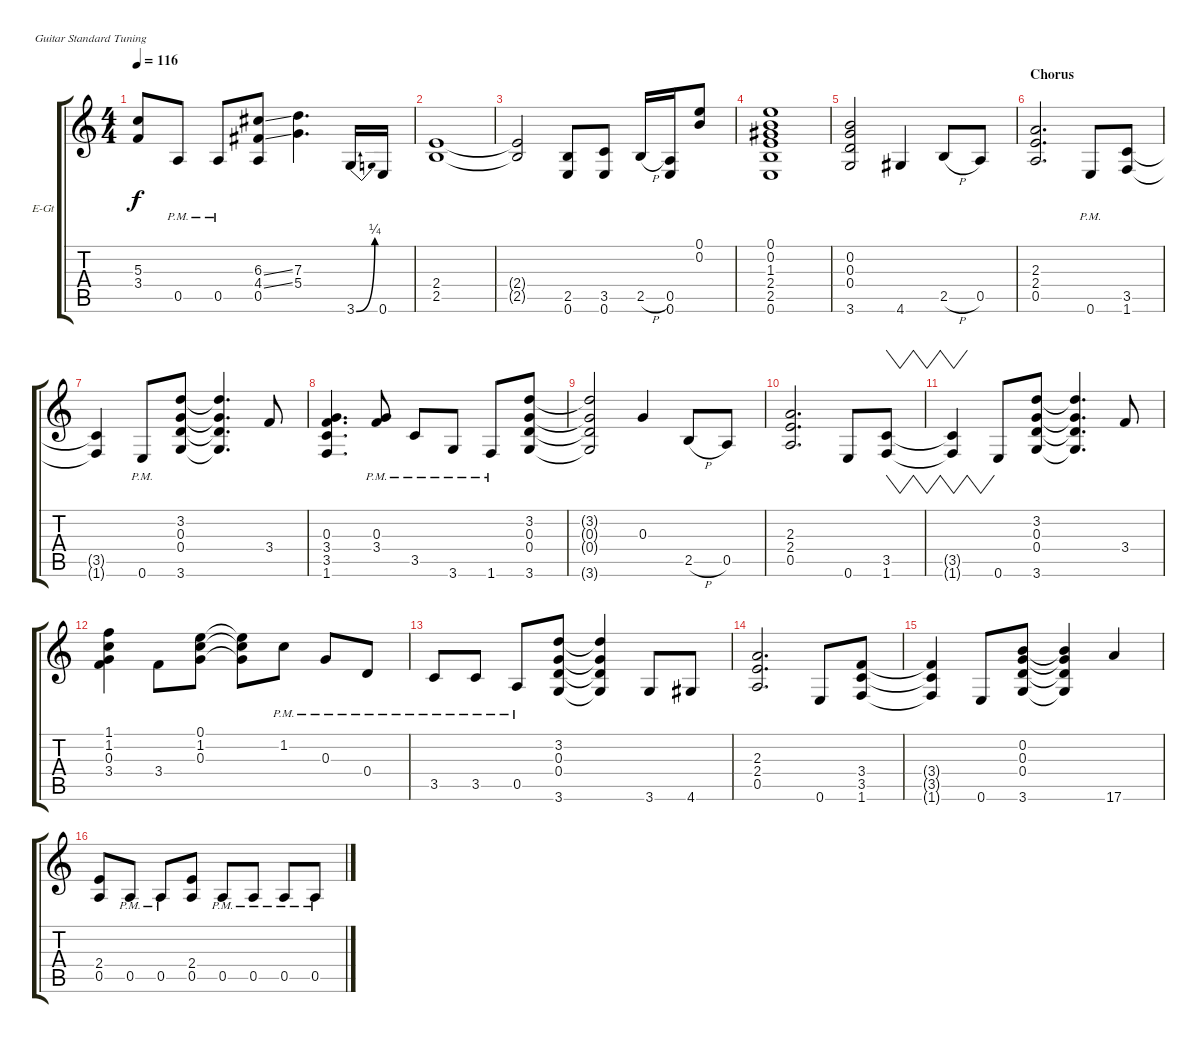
\bracketExtendMode groupsimilarinstruments
\firstSystemTrackNameOrientation horizontal
\otherSystemsTrackNameOrientation horizontal
\track ("Distortion" "E-Gt") {instrument distortionguitar}
\staff {score tabs}
\tuning (E4 B3 G3 D3 A2 E2)
\ts (4 4)
\tempo 116
\clef g2
\ks c
(5.3 3.4).8{dy f} 0.5{pm}.8 0.5{pm}.8 (6.3{ss} 4.4{ss} 0.5).8 (7.3 5.4).4{d} 3.6{be (bend 0 0 60 1)}.16 0.6.16 |
(2.4 2.5).1 |
(2.4{t} 2.5{t}).2 (2.5 0.6).8 (3.5 0.6).8 2.5{h}.16 (0.5 0.6).16 (0.1 0.2).8 |
(0.1 0.2 1.3 2.4 2.5 0.6).1 |
(0.2 0.3 0.4 3.6).2 4.6.4 2.5{h}.8 0.5.8 |
\section ("" "Chorus")
(2.3 2.4 0.5).2{d} 0.6{pm}.8 (3.5 1.6).8 |
(3.5{t} 1.6{t}).4 0.6{pm}.8 (3.2 0.3 0.4 3.6).8 (3.2{t} 0.3{t} 0.4{t} 3.6{t}).4{d} 3.4.8 |
(0.3 3.4 3.5 1.6).4{d} (0.3 3.4{pm}).8 3.5{pm}.8 3.6{pm}.8 1.6{pm}.8 (3.2 0.3 0.4 3.6).8 |
(3.2{t} 0.3{t} 0.4{t} 3.6{t}).2 0.3.4 2.5{h}.8 0.5.8 |
(2.3 2.4 0.5).2{d} 0.6.8 (3.5 1.6).8{vw} |
(3.5{t} 1.6{t}).4{vw} 0.6.8 (3.2 0.3 0.4 3.6).8 (3.2{t} 0.3{t} 0.4{t} 3.6{t}).4{d} 3.4.8 |
(1.1 1.2 0.3 3.4).4 3.4.8 (0.1 1.2 0.3).8 (0.1{t} 1.2{t} 0.3{t}).8 1.2{pm}.8 0.3{pm}.8 0.4{pm}.8 |
3.5{pm}.8 3.5{pm}.8 0.5{pm}.8 (3.2 0.3 0.4 3.6).8 (3.2{t} 0.3{t} 0.4{t} 3.6{t}).4 3.6.8 4.6.8 |
(2.3 2.4 0.5).2{d} 0.6.8 (3.4 3.5 1.6).8 |
(3.4{t} 3.5{t} 1.6{t}).4 0.6.8 (0.2 0.3 0.4 3.6).8 (0.2{t} 0.3{t} 0.4{t} 3.6{t}).4 17.6.4 |
(2.4 0.5).8 0.5{pm}.8 0.5{pm}.8 (2.4 0.5).8 0.5{pm}.8 0.5{pm}.8 0.5{pm}.8 0.5{pm}.8
